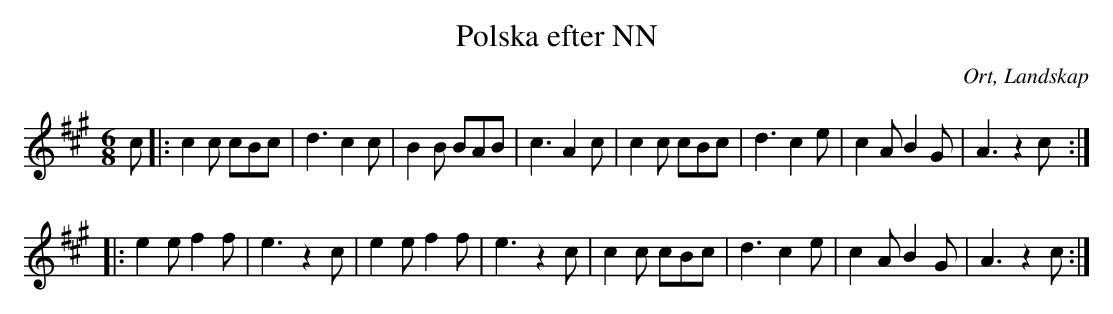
X:1
T:Polska efter NN
O:Ort, Landskap
M:6/8
L:1/8
Q:155
K:A
c |: c2 c cBc | d3 c2 c | B2 B BAB | c3 A2 c |   c2 c cBc | d3 c2 e | c2 A B2 G | A3 z2 c :|
  |: e2 e f2 f | e3 z2 c | e2 e f2 f | e3 z2 c |     c2 c cBc | d3 c2 e | c2 A B2 G | A3 z2 c :|
